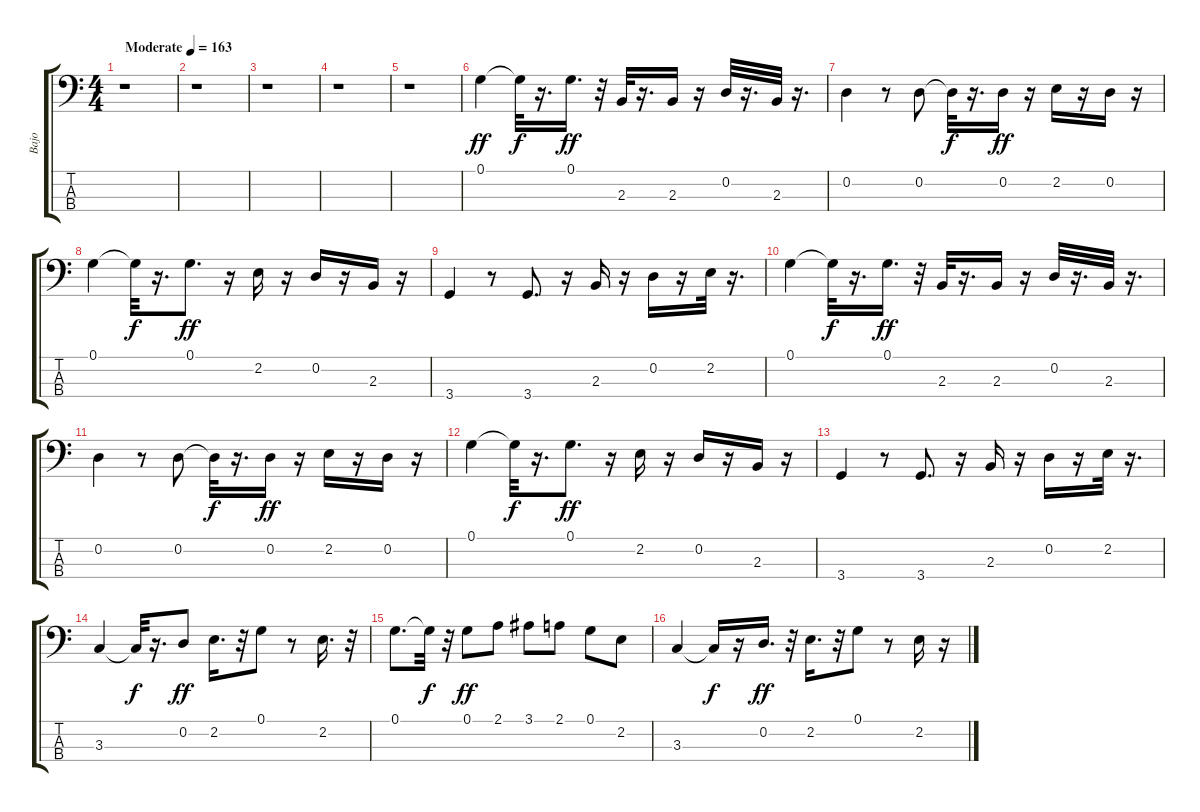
\track ("Bajo" "Bajo") {instrument electricbassfinger}
\staff {score tabs}
\tuning (G2 D2 A1 E1) {hide}
\ts (4 4)
\tempo (163 "Moderate")
\clef f4
\ks c
r.1{dy ff instrument electricbassfinger} |
r.1 |
r.1 |
r.1 |
r.1 |
0.1.4{volume 14 instrument electricbassfinger} 0.1{t}.32{dy f} r.16{d} 0.1.16{d dy ff} r.32 2.3.32 r.16{d} 2.3.16 r.16 0.2.32 r.16{d} 2.3.32 r.16{d} |
0.2.4 r.8 0.2.8 0.2{t}.32{dy f} r.16{d} 0.2.16{dy ff} r.16 2.2.16 r.16 0.2.16 r.16 |
0.1.4 0.1{t}.32{dy f} r.16{d} 0.1.8{d dy ff} r.16 2.2.16 r.16 0.2.16 r.16 2.3.16 r.16 |
3.4.4 r.8 3.4.8{d} r.16 2.3.16 r.16 0.2.16 r.16 2.2.32 r.16{d} |
0.1.4 0.1{t}.32{dy f} r.16{d} 0.1.16{d dy ff} r.32 2.3.32 r.16{d} 2.3.16 r.16 0.2.32 r.16{d} 2.3.32 r.16{d} |
0.2.4 r.8 0.2.8 0.2{t}.32{dy f} r.16{d} 0.2.16{dy ff} r.16 2.2.16 r.16 0.2.16 r.16 |
0.1.4 0.1{t}.32{dy f} r.16{d} 0.1.8{d dy ff} r.16 2.2.16 r.16 0.2.16 r.16 2.3.16 r.16 |
3.4.4 r.8 3.4.8{d} r.16 2.3.16 r.16 0.2.16 r.16 2.2.32 r.16{d} |
3.3.4 3.3{t}.32{dy f} r.16{d} 0.2.8{dy ff} 2.2.16{d} r.32 0.1.8 r.8 2.2.16{d} r.32 |
0.1.8{d} 0.1{t}.32{dy f} r.32 0.1.8{dy ff} 2.1.8 3.1.8 2.1.8 0.1.8 2.2.8 |
3.3.4 3.3{t}.16{dy f} r.16 0.2.16{d dy ff} r.32 2.2.16{d} r.32 0.1.8 r.8 2.2.16 r.16
